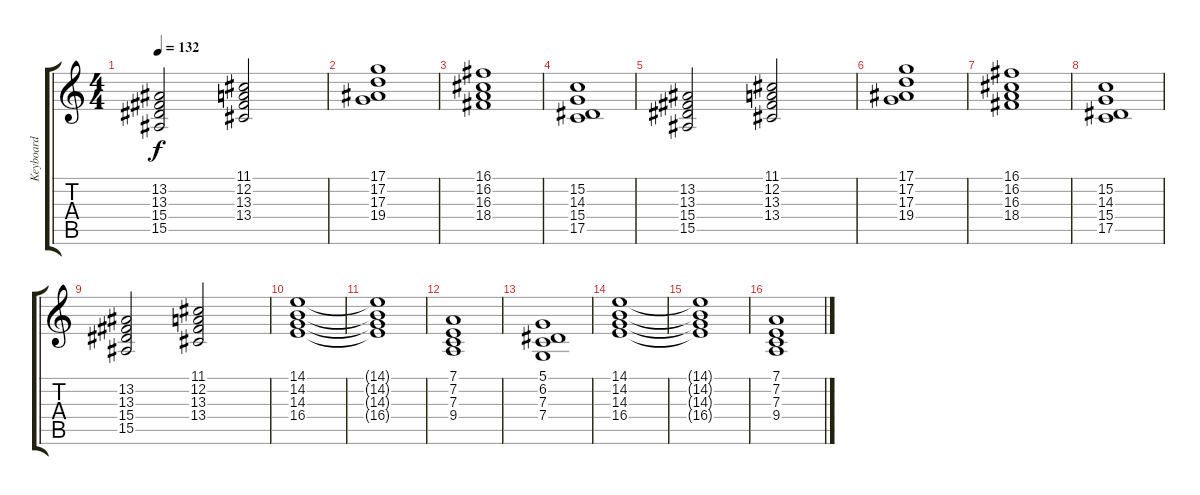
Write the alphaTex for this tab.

\track ("Keyboard" "Keyboard") {instrument choiraahs}
\staff {score tabs}
\tuning (D4 A3 F3 C3 G2 D2) {hide}
\ts (4 4)
\tempo 132
\clef g2
\ks c
(13.2 13.3 15.4 15.5).2{dy f} (11.1 12.2 13.3 13.4).2 |
(17.1 17.2 17.3 19.4).1 |
(16.1 16.2 16.3 18.4).1 |
(15.2 14.3 15.4 17.5).1 |
(13.2 13.3 15.4 15.5).2 (11.1 12.2 13.3 13.4).2 |
(17.1 17.2 17.3 19.4).1 |
(16.1 16.2 16.3 18.4).1 |
(15.2 14.3 15.4 17.5).1 |
(13.2 13.3 15.4 15.5).2 (11.1 12.2 13.3 13.4).2 |
(14.1 14.2 14.3 16.4).1 |
(14.1{t} 14.2{t} 14.3{t} 16.4{t}).1 |
(7.1 7.2 7.3 9.4).1 |
(5.1 6.2 7.3 7.4).1 |
(14.1 14.2 14.3 16.4).1 |
(14.1{t} 14.2{t} 14.3{t} 16.4{t}).1 |
(7.1 7.2 7.3 9.4).1
